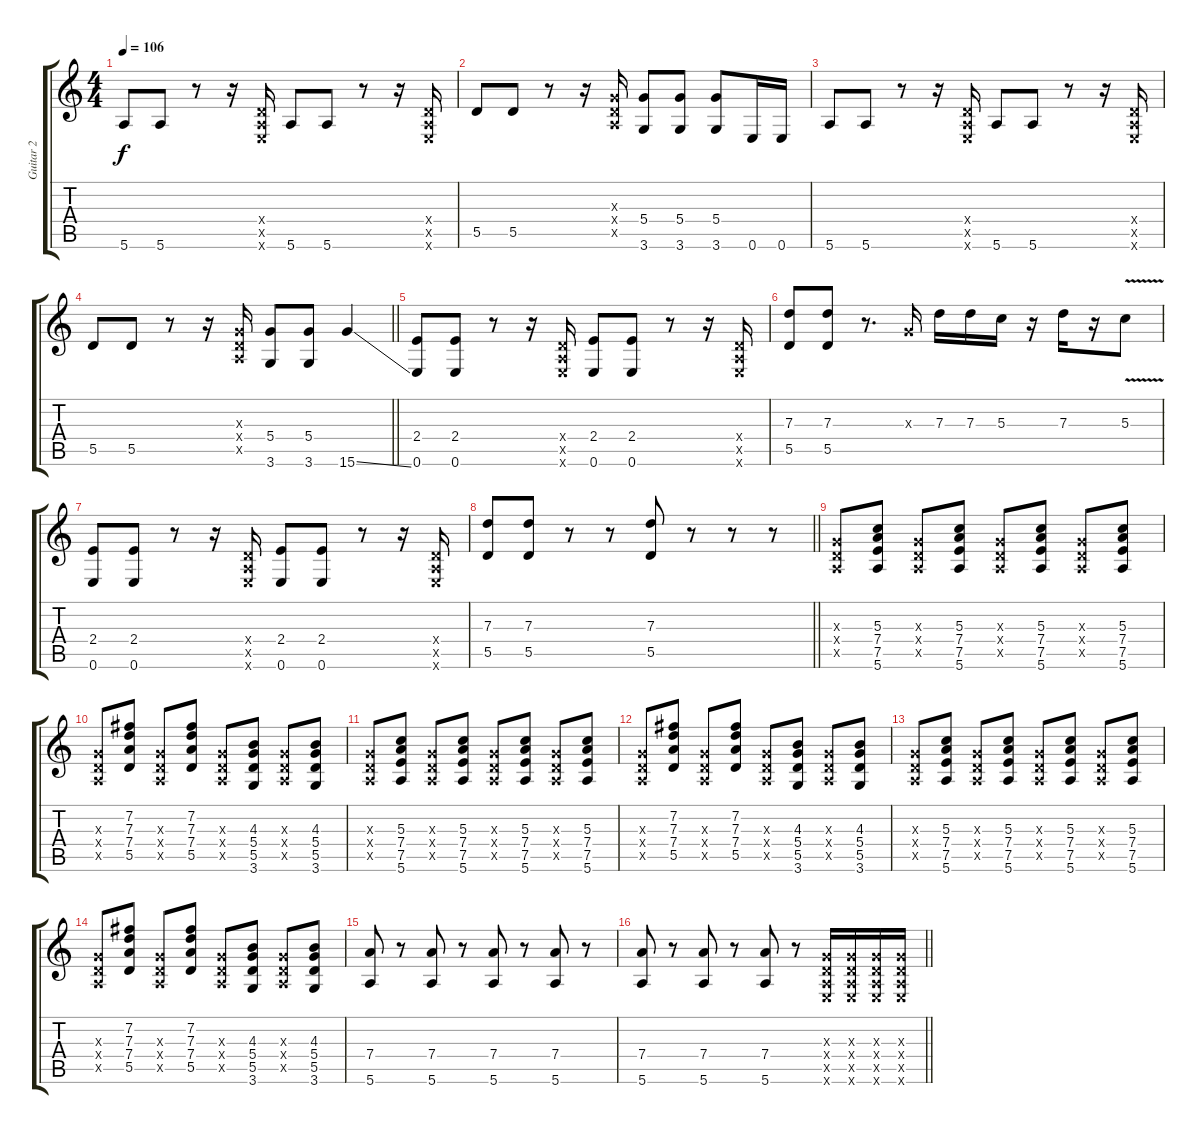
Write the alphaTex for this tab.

\track ("Guitar 2" "Guitar 2") {instrument overdrivenguitar}
\staff {score tabs}
\tuning (E4 B3 G3 D3 A2 E2) {hide}
\ts (4 4)
\tempo 106
\clef g2
\ks c
5.6.8{dy f} 5.6.8 r.8 r.16 (0.4{x} 0.5{x} 0.6{x}).16 5.6.8 5.6.8 r.8 r.16 (0.4{x} 0.5{x} 0.6{x}).16 |
5.5.8 5.5.8 r.8 r.16 (0.3{x} 0.4{x} 0.5{x}).16 (5.4 3.6).8 (5.4 3.6).8 (5.4 3.6).8 0.6.16 0.6.16 |
5.6.8 5.6.8 r.8 r.16 (0.4{x} 0.5{x} 0.6{x}).16 5.6.8 5.6.8 r.8 r.16 (0.4{x} 0.5{x} 0.6{x}).16 |
\barLineRight lightlight
5.5.8 5.5.8 r.8 r.16 (0.3{x} 0.4{x} 0.5{x}).16 (5.4 3.6).8 (5.4 3.6).8 15.6{ss}.4 |
(2.4 0.6).8 (2.4 0.6).8 r.8 r.16 (0.4{x} 0.5{x} 0.6{x}).16 (2.4 0.6).8 (2.4 0.6).8 r.8 r.16 (0.4{x} 0.5{x} 0.6{x}).16 |
(7.3 5.5).8 (7.3 5.5).8 r.8{d} 0.3{x}.16 7.3.16 7.3.16 5.3.16 r.16 7.3.16 r.16 5.3{v}.8 |
(2.4 0.6).8 (2.4 0.6).8 r.8 r.16 (0.4{x} 0.5{x} 0.6{x}).16 (2.4 0.6).8 (2.4 0.6).8 r.8 r.16 (0.4{x} 0.5{x} 0.6{x}).16 |
\barLineRight lightlight
(7.3 5.5).8 (7.3 5.5).8 r.8 r.8 (7.3 5.5).8 r.8 r.8 r.8 |
(0.3{x} 0.4{x} 0.5{x}).8 (5.3 7.4 7.5 5.6).8 (0.3{x} 0.4{x} 0.5{x}).8 (5.3 7.4 7.5 5.6).8 (0.3{x} 0.4{x} 0.5{x}).8 (5.3 7.4 7.5 5.6).8 (0.3{x} 0.4{x} 0.5{x}).8 (5.3 7.4 7.5 5.6).8 |
(0.3{x} 0.4{x} 0.5{x}).8 (7.2 7.3 7.4 5.5).8 (0.3{x} 0.4{x} 0.5{x}).8 (7.2 7.3 7.4 5.5).8 (0.3{x} 0.4{x} 0.5{x}).8 (4.3 5.4 5.5 3.6).8 (0.3{x} 0.4{x} 0.5{x}).8 (4.3 5.4 5.5 3.6).8 |
(0.3{x} 0.4{x} 0.5{x}).8 (5.3 7.4 7.5 5.6).8 (0.3{x} 0.4{x} 0.5{x}).8 (5.3 7.4 7.5 5.6).8 (0.3{x} 0.4{x} 0.5{x}).8 (5.3 7.4 7.5 5.6).8 (0.3{x} 0.4{x} 0.5{x}).8 (5.3 7.4 7.5 5.6).8 |
(0.3{x} 0.4{x} 0.5{x}).8 (7.2 7.3 7.4 5.5).8 (0.3{x} 0.4{x} 0.5{x}).8 (7.2 7.3 7.4 5.5).8 (0.3{x} 0.4{x} 0.5{x}).8 (4.3 5.4 5.5 3.6).8 (0.3{x} 0.4{x} 0.5{x}).8 (4.3 5.4 5.5 3.6).8 |
(0.3{x} 0.4{x} 0.5{x}).8 (5.3 7.4 7.5 5.6).8 (0.3{x} 0.4{x} 0.5{x}).8 (5.3 7.4 7.5 5.6).8 (0.3{x} 0.4{x} 0.5{x}).8 (5.3 7.4 7.5 5.6).8 (0.3{x} 0.4{x} 0.5{x}).8 (5.3 7.4 7.5 5.6).8 |
(0.3{x} 0.4{x} 0.5{x}).8 (7.2 7.3 7.4 5.5).8 (0.3{x} 0.4{x} 0.5{x}).8 (7.2 7.3 7.4 5.5).8 (0.3{x} 0.4{x} 0.5{x}).8 (4.3 5.4 5.5 3.6).8 (0.3{x} 0.4{x} 0.5{x}).8 (4.3 5.4 5.5 3.6).8 |
(7.4 5.6).8 r.8 (7.4 5.6).8 r.8 (7.4 5.6).8 r.8 (7.4 5.6).8 r.8 |
\barLineRight lightlight
(7.4 5.6).8 r.8 (7.4 5.6).8 r.8 (7.4 5.6).8 r.8 (0.3{x} 0.4{x} 0.5{x} 0.6{x}).16 (0.3{x} 0.4{x} 0.5{x} 0.6{x}).16 (0.3{x} 0.4{x} 0.5{x} 0.6{x}).16 (0.3{x} 0.4{x} 0.5{x} 0.6{x}).16
